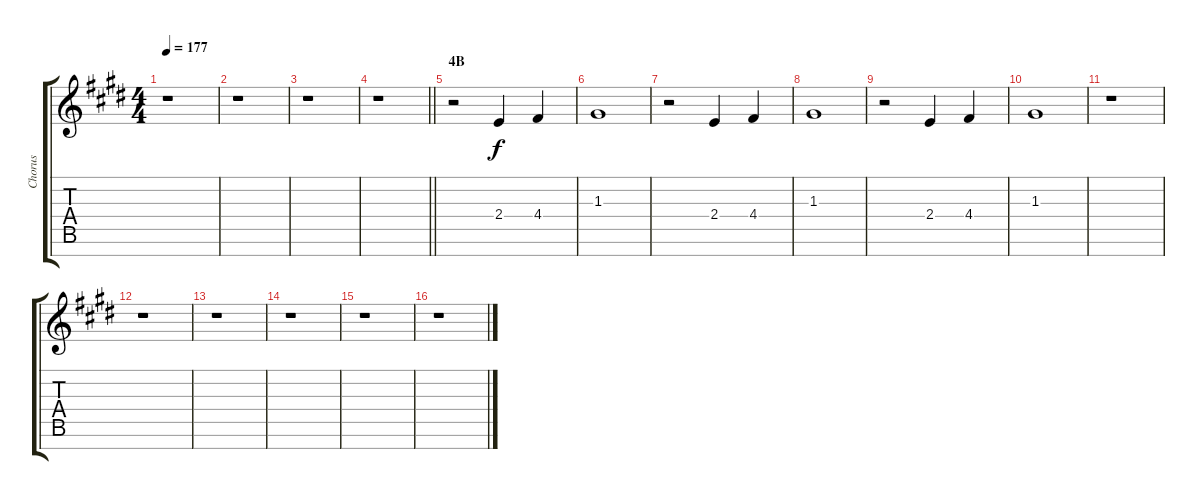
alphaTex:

\track ("Chorus" "Chorus") {instrument voiceoohs}
\staff {score tabs}
\tuning (E5 B4 G4 D4 A3 E3 B2) {hide}
\ts (4 4)
\tempo 177
\clef g2
\ks e
r.1{dy f} |
r.1 |
r.1 |
\barLineRight lightlight
r.1 |
\section ("" "4B")
r.2 2.4.4 4.4.4 |
1.3.1 |
r.2 2.4.4 4.4.4 |
1.3.1 |
r.2 2.4.4 4.4.4 |
1.3.1 |
r.1 |
r.1 |
r.1 |
r.1 |
r.1 |
r.1
